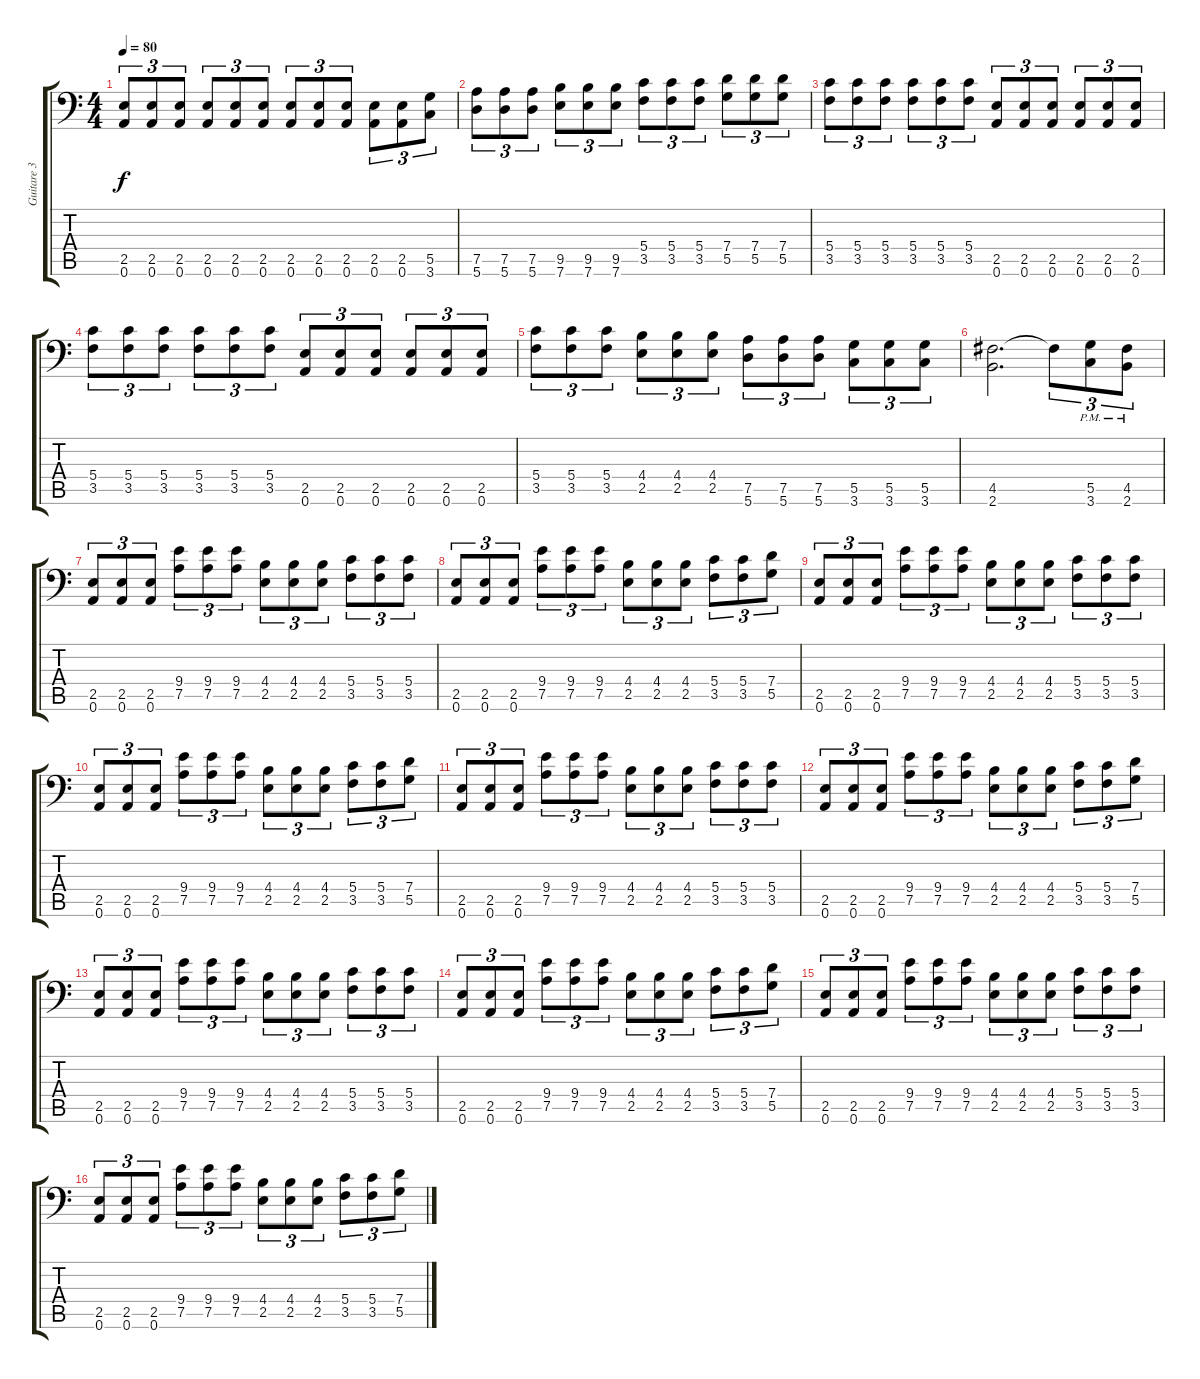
\track ("Guitare 3" "Guitare 3") {instrument distortionguitar}
\staff {score tabs}
\tuning (A3 E3 C3 G2 D2 A1) {hide}
\ts (4 4)
\tempo 80
\clef f4
\ks c
(2.5 0.6).8{tu (3 2) dy f} (2.5 0.6).8{tu (3 2)} (2.5 0.6).8{tu (3 2)} (2.5 0.6).8{tu (3 2)} (2.5 0.6).8{tu (3 2)} (2.5 0.6).8{tu (3 2)} (2.5 0.6).8{tu (3 2)} (2.5 0.6).8{tu (3 2)} (2.5 0.6).8{tu (3 2)} (2.5 0.6).8{tu (3 2)} (2.5 0.6).8{tu (3 2)} (5.5 3.6).8{tu (3 2)} |
(7.5 5.6).8{tu (3 2)} (7.5 5.6).8{tu (3 2)} (7.5 5.6).8{tu (3 2)} (9.5 7.6).8{tu (3 2)} (9.5 7.6).8{tu (3 2)} (9.5 7.6).8{tu (3 2)} (5.4 3.5).8{tu (3 2)} (5.4 3.5).8{tu (3 2)} (5.4 3.5).8{tu (3 2)} (7.4 5.5).8{tu (3 2)} (7.4 5.5).8{tu (3 2)} (7.4 5.5).8{tu (3 2)} |
(5.4 3.5).8{tu (3 2)} (5.4 3.5).8{tu (3 2)} (5.4 3.5).8{tu (3 2)} (5.4 3.5).8{tu (3 2)} (5.4 3.5).8{tu (3 2)} (5.4 3.5).8{tu (3 2)} (2.5 0.6).8{tu (3 2)} (2.5 0.6).8{tu (3 2)} (2.5 0.6).8{tu (3 2)} (2.5 0.6).8{tu (3 2)} (2.5 0.6).8{tu (3 2)} (2.5 0.6).8{tu (3 2)} |
(5.4 3.5).8{tu (3 2)} (5.4 3.5).8{tu (3 2)} (5.4 3.5).8{tu (3 2)} (5.4 3.5).8{tu (3 2)} (5.4 3.5).8{tu (3 2)} (5.4 3.5).8{tu (3 2)} (2.5 0.6).8{tu (3 2)} (2.5 0.6).8{tu (3 2)} (2.5 0.6).8{tu (3 2)} (2.5 0.6).8{tu (3 2)} (2.5 0.6).8{tu (3 2)} (2.5 0.6).8{tu (3 2)} |
(5.4 3.5).8{tu (3 2)} (5.4 3.5).8{tu (3 2)} (5.4 3.5).8{tu (3 2)} (4.4 2.5).8{tu (3 2)} (4.4 2.5).8{tu (3 2)} (4.4 2.5).8{tu (3 2)} (7.5 5.6).8{tu (3 2)} (7.5 5.6).8{tu (3 2)} (7.5 5.6).8{tu (3 2)} (5.5 3.6).8{tu (3 2)} (5.5 3.6).8{tu (3 2)} (5.5 3.6).8{tu (3 2)} |
(4.5 2.6).2{d} 4.5{t}.8{tu (3 2)} (5.5{pm} 3.6{pm}).8{tu (3 2)} (4.5{pm} 2.6{pm}).8{tu (3 2)} |
(2.5 0.6).8{tu (3 2)} (2.5 0.6).8{tu (3 2)} (2.5 0.6).8{tu (3 2)} (9.4 7.5).8{tu (3 2)} (9.4 7.5).8{tu (3 2)} (9.4 7.5).8{tu (3 2)} (4.4 2.5).8{tu (3 2)} (4.4 2.5).8{tu (3 2)} (4.4 2.5).8{tu (3 2)} (5.4 3.5).8{tu (3 2)} (5.4 3.5).8{tu (3 2)} (5.4 3.5).8{tu (3 2)} |
(2.5 0.6).8{tu (3 2)} (2.5 0.6).8{tu (3 2)} (2.5 0.6).8{tu (3 2)} (9.4 7.5).8{tu (3 2)} (9.4 7.5).8{tu (3 2)} (9.4 7.5).8{tu (3 2)} (4.4 2.5).8{tu (3 2)} (4.4 2.5).8{tu (3 2)} (4.4 2.5).8{tu (3 2)} (5.4 3.5).8{tu (3 2)} (5.4 3.5).8{tu (3 2)} (7.4 5.5).8{tu (3 2)} |
(2.5 0.6).8{tu (3 2)} (2.5 0.6).8{tu (3 2)} (2.5 0.6).8{tu (3 2)} (9.4 7.5).8{tu (3 2)} (9.4 7.5).8{tu (3 2)} (9.4 7.5).8{tu (3 2)} (4.4 2.5).8{tu (3 2)} (4.4 2.5).8{tu (3 2)} (4.4 2.5).8{tu (3 2)} (5.4 3.5).8{tu (3 2)} (5.4 3.5).8{tu (3 2)} (5.4 3.5).8{tu (3 2)} |
(2.5 0.6).8{tu (3 2)} (2.5 0.6).8{tu (3 2)} (2.5 0.6).8{tu (3 2)} (9.4 7.5).8{tu (3 2)} (9.4 7.5).8{tu (3 2)} (9.4 7.5).8{tu (3 2)} (4.4 2.5).8{tu (3 2)} (4.4 2.5).8{tu (3 2)} (4.4 2.5).8{tu (3 2)} (5.4 3.5).8{tu (3 2)} (5.4 3.5).8{tu (3 2)} (7.4 5.5).8{tu (3 2)} |
(2.5 0.6).8{tu (3 2)} (2.5 0.6).8{tu (3 2)} (2.5 0.6).8{tu (3 2)} (9.4 7.5).8{tu (3 2)} (9.4 7.5).8{tu (3 2)} (9.4 7.5).8{tu (3 2)} (4.4 2.5).8{tu (3 2)} (4.4 2.5).8{tu (3 2)} (4.4 2.5).8{tu (3 2)} (5.4 3.5).8{tu (3 2)} (5.4 3.5).8{tu (3 2)} (5.4 3.5).8{tu (3 2)} |
(2.5 0.6).8{tu (3 2)} (2.5 0.6).8{tu (3 2)} (2.5 0.6).8{tu (3 2)} (9.4 7.5).8{tu (3 2)} (9.4 7.5).8{tu (3 2)} (9.4 7.5).8{tu (3 2)} (4.4 2.5).8{tu (3 2)} (4.4 2.5).8{tu (3 2)} (4.4 2.5).8{tu (3 2)} (5.4 3.5).8{tu (3 2)} (5.4 3.5).8{tu (3 2)} (7.4 5.5).8{tu (3 2)} |
(2.5 0.6).8{tu (3 2)} (2.5 0.6).8{tu (3 2)} (2.5 0.6).8{tu (3 2)} (9.4 7.5).8{tu (3 2)} (9.4 7.5).8{tu (3 2)} (9.4 7.5).8{tu (3 2)} (4.4 2.5).8{tu (3 2)} (4.4 2.5).8{tu (3 2)} (4.4 2.5).8{tu (3 2)} (5.4 3.5).8{tu (3 2)} (5.4 3.5).8{tu (3 2)} (5.4 3.5).8{tu (3 2)} |
(2.5 0.6).8{tu (3 2)} (2.5 0.6).8{tu (3 2)} (2.5 0.6).8{tu (3 2)} (9.4 7.5).8{tu (3 2)} (9.4 7.5).8{tu (3 2)} (9.4 7.5).8{tu (3 2)} (4.4 2.5).8{tu (3 2)} (4.4 2.5).8{tu (3 2)} (4.4 2.5).8{tu (3 2)} (5.4 3.5).8{tu (3 2)} (5.4 3.5).8{tu (3 2)} (7.4 5.5).8{tu (3 2)} |
(2.5 0.6).8{tu (3 2)} (2.5 0.6).8{tu (3 2)} (2.5 0.6).8{tu (3 2)} (9.4 7.5).8{tu (3 2)} (9.4 7.5).8{tu (3 2)} (9.4 7.5).8{tu (3 2)} (4.4 2.5).8{tu (3 2)} (4.4 2.5).8{tu (3 2)} (4.4 2.5).8{tu (3 2)} (5.4 3.5).8{tu (3 2)} (5.4 3.5).8{tu (3 2)} (5.4 3.5).8{tu (3 2)} |
(2.5 0.6).8{tu (3 2)} (2.5 0.6).8{tu (3 2)} (2.5 0.6).8{tu (3 2)} (9.4 7.5).8{tu (3 2)} (9.4 7.5).8{tu (3 2)} (9.4 7.5).8{tu (3 2)} (4.4 2.5).8{tu (3 2)} (4.4 2.5).8{tu (3 2)} (4.4 2.5).8{tu (3 2)} (5.4 3.5).8{tu (3 2)} (5.4 3.5).8{tu (3 2)} (7.4 5.5).8{tu (3 2)}
